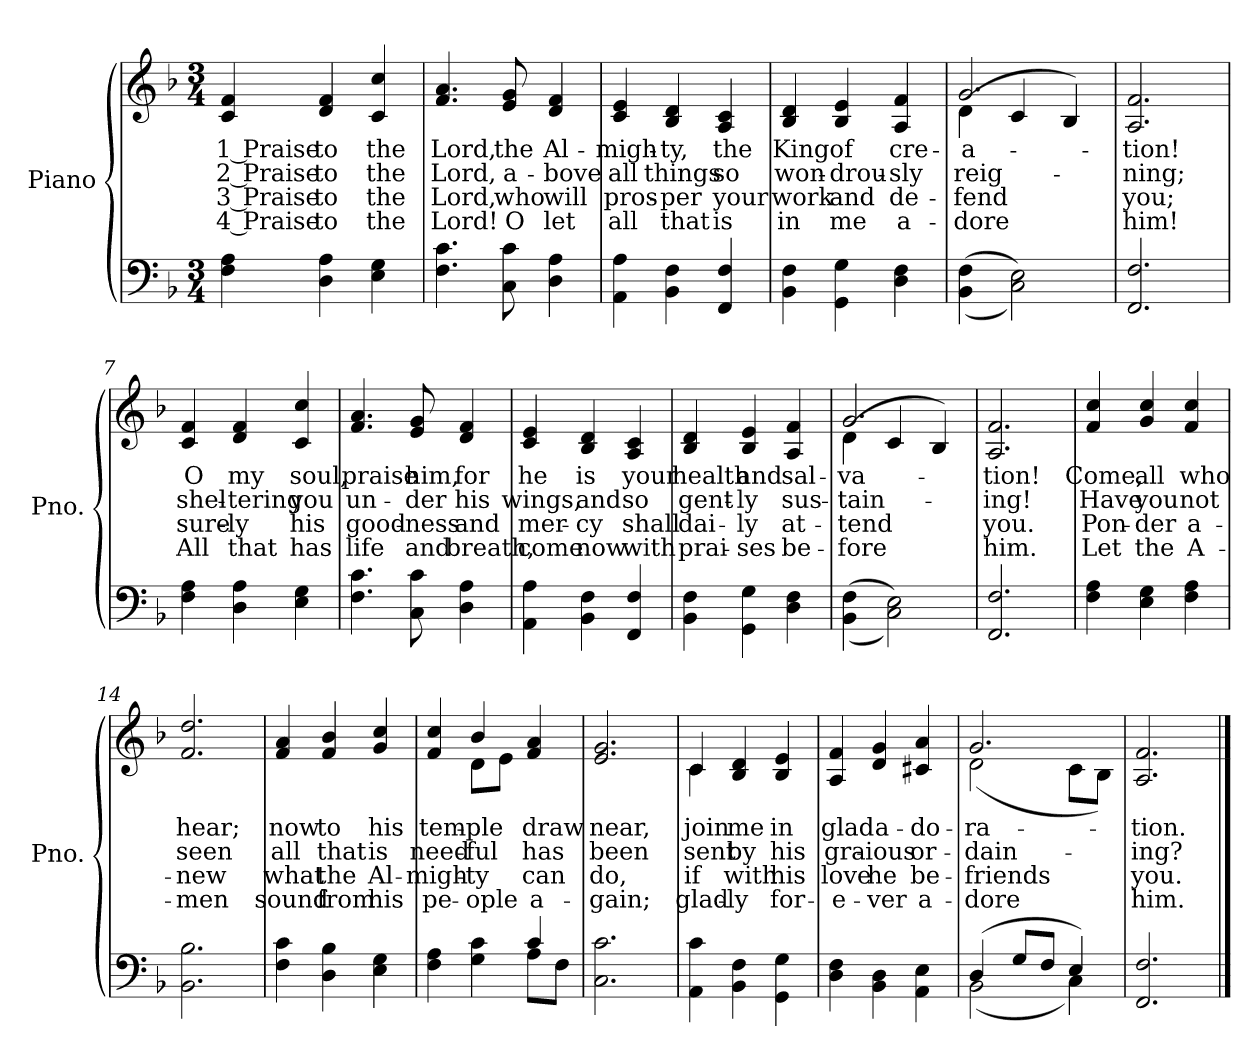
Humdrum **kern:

**kern	**kern	**text	**text	**text	**text
*part2	*part1	*part1	*part1	*part1	*part1
*staff2	*staff1	*staff1	*staff1	*staff1	*staff1
*I"Piano	*I"Piano	*	*	*	*
*I'Pno.	*I'Pno.	*	*	*	*
!!LO:PB:g=z
*clefF4	*clefG2	*	*	*	*
*k[b-]	*k[b-]	*	*	*	*
*F:	*F:	*	*	*	*
*M3/4	*M3/4	*	*	*	*
=1	=1	=1	=1	=1	=1
!	!	!LO:LY:b:color=#000000	!LO:LY:b:color=#000000	!LO:LY:b:color=#000000	!LO:LY:b:color=#000000
4Fi\ 4Ai	4ci/ 4fi	1 Praise	2 Praise	3 Praise	4 Praise
!	!	!LO:LY:b:color=#000000	!LO:LY:b:color=#000000	!LO:LY:b:color=#000000	!LO:LY:b:color=#000000
4Di\ 4Ai	4di/ 4fi	to	to	to	to
!	!	!LO:LY:b:color=#000000	!LO:LY:b:color=#000000	!LO:LY:b:color=#000000	!LO:LY:b:color=#000000
4Ei\ 4Gi	4ci/ 4cci	the	the	the	the
=2	=2	=2	=2	=2	=2
!	!	!LO:LY:b:color=#000000	!LO:LY:b:color=#000000	!LO:LY:b:color=#000000	!LO:LY:b:color=#000000
4.Fi\ 4.ci	4.fi/ 4.ai	Lord,	Lord,	Lord,	Lord!
!	!	!LO:LY:b:color=#000000	!LO:LY:b:color=#000000	!LO:LY:b:color=#000000	!LO:LY:b:color=#000000
8Ci\ 8ci	8ei/ 8gi	the	a-	who	O
!	!	!LO:LY:b:color=#000000	!LO:LY:b:color=#000000	!LO:LY:b:color=#000000	!LO:LY:b:color=#000000
4Di\ 4Ai	4di/ 4fi	Al-	-bove	will	let
=3	=3	=3	=3	=3	=3
!	!	!LO:LY:b:color=#000000	!LO:LY:b:color=#000000	!LO:LY:b:color=#000000	!LO:LY:b:color=#000000
4AAi\ 4Ai	4ci/ 4ei	-migh-	all	pros-	-all
!	!	!LO:LY:b:color=#000000	!LO:LY:b:color=#000000	!LO:LY:b:color=#000000	!LO:LY:b:color=#000000
4BB-i\ 4Fi	4B-i/ 4di	-ty,	things	per	that
!	!	!LO:LY:b:color=#000000	!LO:LY:b:color=#000000	!LO:LY:b:color=#000000	!LO:LY:b:color=#000000
4FFi/ 4Fi	4Ai/ 4ci	the	so	your	is
=4	=4	=4	=4	=4	=4
!	!	!LO:LY:b:color=#000000	!LO:LY:b:color=#000000	!LO:LY:b:color=#000000	!LO:LY:b:color=#000000
4BB-i\ 4Fi	4B-i/ 4di	King	won-	work	in
!	!	!LO:LY:b:color=#000000	!LO:LY:b:color=#000000	!LO:LY:b:color=#000000	!LO:LY:b:color=#000000
4GGi\ 4Gi	4B-i/ 4ei	of	-drou-	and	me
!	!	!LO:LY:b:color=#000000	!LO:LY:b:color=#000000	!LO:LY:b:color=#000000	!LO:LY:b:color=#000000
4Di\ 4Fi	4Ai/ 4fi	cre-	-sly	de-	-a-
=5	=5	=5	=5	=5	=5
!	!	!LO:LY:b:color=#000000	!LO:LY:b:color=#000000	!LO:LY:b:color=#000000	!LO:LY:b:color=#000000
*	*^	*	*	*	*
((4BB-i\ 4Fi	2.gi/	(4di\	-a-	reig-	-fend	dore
2Ci\ 2Ei))	.	4ci/	.	.	.	.
.	.	4B-i/)	.	.	.	.
!!LO:LB:g=z
=6	=6	=6	=6	=6	=6	=6
!	!	!	!LO:LY:b:color=#000000	!LO:LY:b:color=#000000	!LO:LY:b:color=#000000	!LO:LY:b:color=#000000
*	*v	*v	*	*	*	*
2.FFi/ 2.Fi	2.Ai/ 2.fi	-tion!	-ning;	you;	him!
=7	=7	=7	=7	=7	=7
!	!	!LO:LY:b:color=#000000	!LO:LY:b:color=#000000	!LO:LY:b:color=#000000	!LO:LY:b:color=#000000
4Fi\ 4Ai	4ci/ 4fi	O	shel-	sure-	-All
!	!	!LO:LY:b:color=#000000	!LO:LY:b:color=#000000	!LO:LY:b:color=#000000	!LO:LY:b:color=#000000
4Di\ 4Ai	4di/ 4fi	my	-tering	ly	that
!	!	!LO:LY:b:color=#000000	!LO:LY:b:color=#000000	!LO:LY:b:color=#000000	!LO:LY:b:color=#000000
4Ei\ 4Gi	4ci/ 4cci	soul,	you	his	has
=8	=8	=8	=8	=8	=8
!	!	!LO:LY:b:color=#000000	!LO:LY:b:color=#000000	!LO:LY:b:color=#000000	!LO:LY:b:color=#000000
4.Fi\ 4.ci	4.fi/ 4.ai	praise	un-	good-	-life
!	!	!LO:LY:b:color=#000000	!LO:LY:b:color=#000000	!LO:LY:b:color=#000000	!LO:LY:b:color=#000000
8Ci\ 8ci	8ei/ 8giL	him,	-der	ness	and
!	!	!LO:LY:b:color=#000000	!LO:LY:b:color=#000000	!LO:LY:b:color=#000000	!LO:LY:b:color=#000000
4Di\ 4Ai	4di/ 4fi	for	his	and	breath,
=9	=9	=9	=9	=9	=9
!	!	!LO:LY:b:color=#000000	!LO:LY:b:color=#000000	!LO:LY:b:color=#000000	!LO:LY:b:color=#000000
4AAi\ 4Ai	4ci/ 4ei	he	wings,	mer-	-come
!	!	!LO:LY:b:color=#000000	!LO:LY:b:color=#000000	!LO:LY:b:color=#000000	!LO:LY:b:color=#000000
4BB-i\ 4Fi	4B-i/ 4di	is	and	cy	now
!	!	!LO:LY:b:color=#000000	!LO:LY:b:color=#000000	!LO:LY:b:color=#000000	!LO:LY:b:color=#000000
4FFi/ 4Fi	4Ai/ 4ci	your	so	shall	with
=10	=10	=10	=10	=10	=10
!	!	!LO:LY:b:color=#000000	!LO:LY:b:color=#000000	!LO:LY:b:color=#000000	!LO:LY:b:color=#000000
4BB-i\ 4Fi	4B-i/ 4di	health	gent-	dai-	-prai-
!	!	!LO:LY:b:color=#000000	!LO:LY:b:color=#000000	!LO:LY:b:color=#000000	!LO:LY:b:color=#000000
4GGi\ 4Gi	4B-i/ 4ei	and	-ly	-ly	ses
!	!	!LO:LY:b:color=#000000	!LO:LY:b:color=#000000	!LO:LY:b:color=#000000	!LO:LY:b:color=#000000
4Di\ 4Fi	4Ai/ 4fi	sal-	sus-	at-	-be-
!!LO:LB:g=z
=11	=11	=11	=11	=11	=11
!	!	!LO:LY:b:color=#000000	!LO:LY:b:color=#000000	!LO:LY:b:color=#000000	!LO:LY:b:color=#000000
*	*^	*	*	*	*
((4BB-i\ 4Fi	2.gi/	(4di\	-va-	-tain-	-tend	fore
2Ci\ 2Ei))	.	4ci/	.	.	.	.
.	.	4B-i/)	.	.	.	.
=12	=12	=12	=12	=12	=12	=12
!	!	!	!LO:LY:b:color=#000000	!LO:LY:b:color=#000000	!LO:LY:b:color=#000000	!LO:LY:b:color=#000000
*	*v	*v	*	*	*	*
2.FFi/ 2.Fi	2.Ai/ 2.fi	-tion!	-ing!	you.	him.
=13	=13	=13	=13	=13	=13
!	!	!LO:LY:b:color=#000000	!LO:LY:b:color=#000000	!LO:LY:b:color=#000000	!LO:LY:b:color=#000000
4Fi\ 4Ai	4fi/ 4cci	Come,	Have	Pon-	-Let
!	!	!LO:LY:b:color=#000000	!LO:LY:b:color=#000000	!LO:LY:b:color=#000000	!LO:LY:b:color=#000000
4Ei\ 4Gi	4gi/ 4cci	all	you	der	the
!	!	!LO:LY:b:color=#000000	!LO:LY:b:color=#000000	!LO:LY:b:color=#000000	!LO:LY:b:color=#000000
4Fi\ 4Ai	4fi/ 4cci	who	not	a-	-A-
=14	=14	=14	=14	=14	=14
!	!	!LO:LY:b:color=#000000	!LO:LY:b:color=#000000	!LO:LY:b:color=#000000	!LO:LY:b:color=#000000
2.BB-i\ 2.B-i	2.fi/ 2.ddi	hear;	seen	-new	men
=15	=15	=15	=15	=15	=15
!	!	!LO:LY:b:color=#000000	!LO:LY:b:color=#000000	!LO:LY:b:color=#000000	!LO:LY:b:color=#000000
4Fi\ 4ci	4fi/ 4ai	now	all	what	sound
!	!	!LO:LY:b:color=#000000	!LO:LY:b:color=#000000	!LO:LY:b:color=#000000	!LO:LY:b:color=#000000
4Di\ 4B-i	4fi/ 4b-i	to	that	the	from
!	!	!LO:LY:b:color=#000000	!LO:LY:b:color=#000000	!LO:LY:b:color=#000000	!LO:LY:b:color=#000000
4Ei\ 4Gi	4gi/ 4cci	his	is	Al-	-his
!!LO:LB:g=z
=16	=16	=16	=16	=16	=16
*^	*	*	*	*	*
!	!	!	!LO:LY:b:color=#000000	!LO:LY:b:color=#000000	!LO:LY:b:color=#000000	!LO:LY:b:color=#000000
*	*	*^	*	*	*	*
4Fi\ 4Ai	2ryy	4fi/ 4cci	4ryy	tem-	need-	migh-	-pe-
!	!	!	!	!LO:LY:b:color=#000000	!LO:LY:b:color=#000000	!LO:LY:b:color=#000000	!LO:LY:b:color=#000000
4Gi\ 4ci	.	4b-i/	8di\L	-ple	-ful	-ty	ople
.	.	.	8ei\J	.	.	.	.
!	!	!	!	!LO:LY:b:color=#000000	!LO:LY:b:color=#000000	!LO:LY:b:color=#000000	!LO:LY:b:color=#000000
4ci/	8Ai\L	4fi/ 4ai	4ryy	draw	has	can	a-
.	8Fi\J	.	.	.	.	.	.
*	*	*v	*v	*	*	*	*
=17	=17	=17	=17	=17	=17	=17
!	!	!	!LO:LY:b:color=#000000	!LO:LY:b:color=#000000	!LO:LY:b:color=#000000	!LO:LY:b:color=#000000
*v	*v	*	*	*	*	*
2.Ci\ 2.ci	2.ei/ 2.gi	near,	been	-do,	gain;
=18	=18	=18	=18	=18	=18
!	!	!LO:LY:b:color=#000000	!LO:LY:b:color=#000000	!LO:LY:b:color=#000000	!LO:LY:b:color=#000000
*	*^	*	*	*	*
4AAi\ 4ci	4ci/	4ci\	join	sent	if	glad-
!	!	!	!LO:LY:b:color=#000000	!LO:LY:b:color=#000000	!LO:LY:b:color=#000000	!LO:LY:b:color=#000000
4BB-i\ 4Fi	4B-i/ 4di	2ryy	me	by	-with	ly
!	!	!	!LO:LY:b:color=#000000	!LO:LY:b:color=#000000	!LO:LY:b:color=#000000	!LO:LY:b:color=#000000
4GGi\ 4Gi	4B-i/ 4ei	.	in	his	his	for-
*	*v	*v	*	*	*	*
=19	=19	=19	=19	=19	=19
!	!	!LO:LY:b:color=#000000	!LO:LY:b:color=#000000	!LO:LY:b:color=#000000	!LO:LY:b:color=#000000
4Di\ 4Fi	4Ai/ 4fi	glad	gra-	-love	e-
!	!	!LO:LY:b:color=#000000	!LO:LY:b:color=#000000	!LO:LY:b:color=#000000	!LO:LY:b:color=#000000
4BB-i\ 4Di	4di/ 4gi	a-	-ious	-he	ver
!	!	!LO:LY:b:color=#000000	!LO:LY:b:color=#000000	!LO:LY:b:color=#000000	!LO:LY:b:color=#000000
4AAi\ 4Ei	4c#Xi/ 4ai	-do-	or-	be-	-a-
=20	=20	=20	=20	=20	=20
*^	*	*	*	*	*
!	!	!	!LO:LY:b:color=#000000	!LO:LY:b:color=#000000	!LO:LY:b:color=#000000	!LO:LY:b:color=#000000
*	*	*^	*	*	*	*
(4Di/	(2BB-i\	2.gi/	(2di\	-ra-	-dain-	-friends	dore
8Gi/L	.	.	.	.	.	.	.
8Fi/J	.	.	.	.	.	.	.
4Ei/)	4Ci\)	.	8ci\L	.	.	.	.
.	.	.	8B-i\J)	.	.	.	.
*v	*v	*	*	*	*	*	*
=21	=21	=21	=21	=21	=21	=21
!	!	!	!LO:LY:b:color=#000000	!LO:LY:b:color=#000000	!LO:LY:b:color=#000000	!LO:LY:b:color=#000000
*	*v	*v	*	*	*	*
2.FFi/ 2.Fi	2.Ai/ 2.fi	-tion.	-ing?	you.	him.
==	==	==	==	==	==
*-	*-	*-	*-	*-	*-
